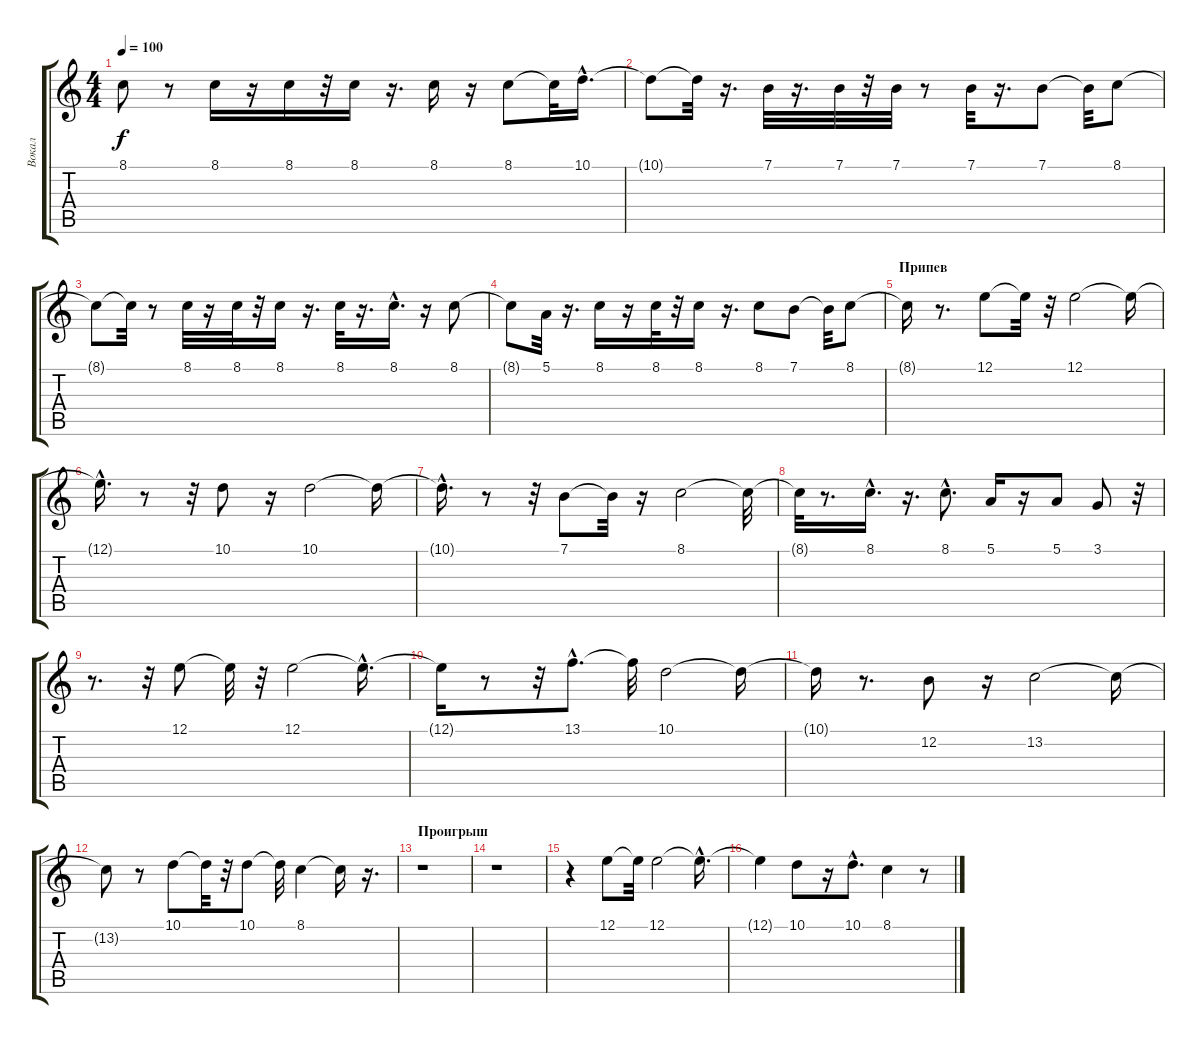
\track ("Вокал" "Вокал") {instrument voiceoohs}
\staff {score tabs}
\tuning (E4 B3 G3 D3 A2 E2) {hide}
\ts (4 4)
\tempo 100
\clef g2
\ks c
8.1{t}.8{dy f} r.8 8.1.16 r.16 8.1.16 r.32 8.1.16 r.16{d} 8.1.16 r.16 8.1.8 8.1{t}.32 10.1{hac}.16{d} |
10.1{t}.8 10.1{t}.32 r.16{d} 7.1.32 r.16{d} 7.1.32 r.32 7.1.32 r.8 7.1.32 r.16{d} 7.1.8 7.1{t}.32 8.1.8 |
8.1{t}.8 8.1{t}.32 r.8 8.1.32 r.16 8.1.32 r.32 8.1.16 r.16{d} 8.1.32 r.16{d} 8.1{hac}.16{d} r.16 8.1.8 |
8.1{t}.8 5.1.32 r.16{d} 8.1.16 r.16 8.1.32 r.32 8.1.16 r.16{d} 8.1.8 7.1.8 7.1{t}.32 8.1.8 |
\section ("" "Припев")
8.1{t}.16 r.8{d} 12.1.8 12.1{t}.32 r.32 12.1.2 12.1{t}.16 |
12.1{hac t}.16{d} r.8 r.32 10.1.8 r.16 10.1.2 10.1{t}.16 |
10.1{hac t}.16{d} r.8 r.32 7.1.8 7.1{t}.32 r.16 8.1.2 8.1{t}.32 |
8.1{t}.32 r.8{d} 8.1{hac}.16{d} r.16{d} 8.1{hac}.8{d} 5.1.16 r.16 5.1.8 3.1.8 r.32 |
r.8{d} r.32 12.1.8 12.1{t}.32 r.32 12.1.2 12.1{hac t}.16{d} |
12.1{t}.16 r.8 r.32 13.1{hac}.8{d} 13.1{t}.32 10.1.2 10.1{t}.16 |
10.1{t}.16 r.8{d} 12.2.8 r.16 13.2.2 13.2{t}.16 |
13.2{t}.8 r.8 10.1.8 10.1{t}.32 r.32 10.1.8 10.1{t}.32 8.1.4 8.1{t}.16 r.16{d} |
\section ("" "Проигрыш")
r.1 |
r.1 |
r.4 12.1.8 12.1{t}.32 12.1.2 12.1{hac t}.16{d} |
12.1{t}.4 10.1.8 r.16 10.1{hac}.8{d} 8.1.4 r.8
